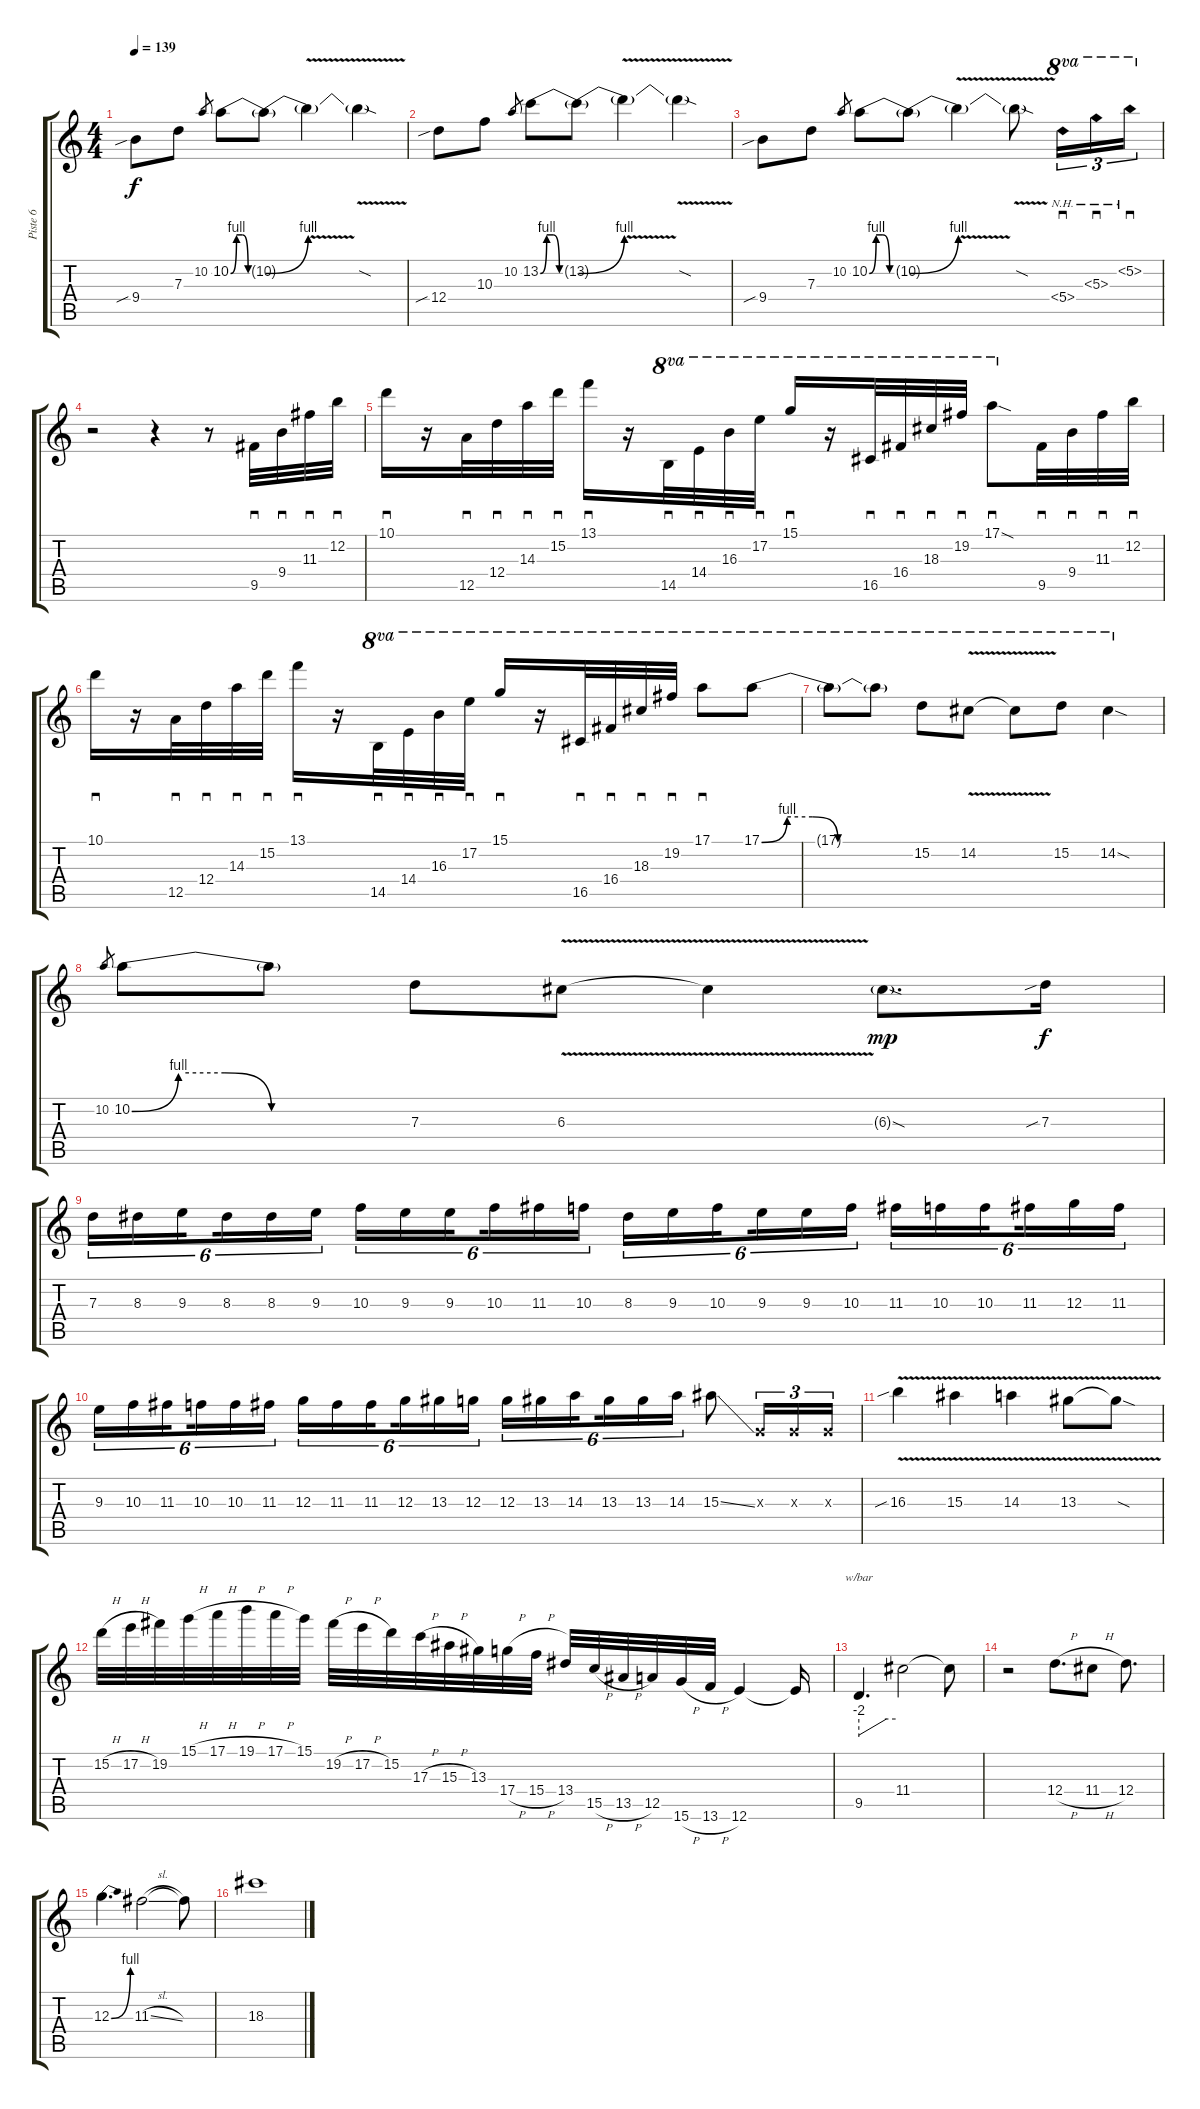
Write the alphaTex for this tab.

\track ("Piste 6" "Piste 6") {instrument distortionguitar}
\staff {score tabs}
\tuning (E4 B3 G3 D3 A2 E2) {hide}
\ts (4 4)
\tempo 139
\clef g2
\ks c
9.4{sib}.8{dy f} 7.3.8 10.2.8{gr} 10.2{be (custom 0 0 10 4 20 4 30 0 60 0)}.8 10.2{be (bend 0 0 60 4) t}.8 10.2{v t}.4 10.2{sod t}.4 |
12.4{sib}.8 10.3.8 10.2.8{gr} 13.2{be (custom 0 0 10 4 20 4 30 0 60 0)}.8 13.2{be (bend 0 0 60 4) t}.8 13.2{v t}.4 13.2{sod t}.4 |
9.4{sib}.8 7.3.8 10.2.8{gr} 10.2{be (custom 0 0 10 4 20 4 30 0 60 0)}.8 10.2{be (bend 0 0 60 4) t}.8 10.2{v t}.4 10.2{sod t}.8 5.4{nh}.16{sd tu (3 2) ot 8va} 5.3{nh}.16{sd tu (3 2) ot 8va} 5.2{nh}.16{sd tu (3 2) ot 8va} |
r.2 r.4 r.8 9.5.32{sd} 9.4.32{sd} 11.3.32{sd} 12.2.32{sd} |
10.1.16{sd} r.16 12.5.32{sd} 12.4.32{sd} 14.3.32{sd} 15.2.32{sd} 13.1.16{sd} r.16 14.5.32{sd ot 8va} 14.4.32{sd ot 8va} 16.3.32{sd ot 8va} 17.2.32{sd ot 8va} 15.1.16{sd ot 8va} r.16{ot 8va} 16.5.32{sd ot 8va} 16.4.32{sd ot 8va} 18.3.32{sd ot 8va} 19.2.32{sd ot 8va} 17.1{sod}.8{sd ot 8va} 9.5.32{sd} 9.4.32{sd} 11.3.32{sd} 12.2.32{sd} |
10.1.16{sd} r.16 12.5.32{sd} 12.4.32{sd} 14.3.32{sd} 15.2.32{sd} 13.1.16{sd} r.16 14.5.32{sd ot 8va} 14.4.32{sd ot 8va} 16.3.32{sd ot 8va} 17.2.32{sd ot 8va} 15.1.16{sd ot 8va} r.16{ot 8va} 16.5.32{sd ot 8va} 16.4.32{sd ot 8va} 18.3.32{sd ot 8va} 19.2.32{sd ot 8va} 17.1.8{sd ot 8va} 17.1{be (custom 0 0 10 4 20 4 30 0 60 0)}.8{ot 8va} |
17.1{t}.8{ot 8va} 17.1{t}.8{ot 8va} 15.2.8{ot 8va} 14.2{v}.8{ot 8va} 14.2{t}.8{ot 8va} 15.2.8{ot 8va} 14.2{sod}.4{ot 8va} |
10.2.8{gr} 10.2{be (custom 0 0 10 4 20 4 30 0 60 0)}.8 10.2{t}.8 7.3.8 6.3{v}.8 6.3{t}.4 6.3{sod g}.8{d dy mp} 7.3{sib}.16{dy f} |
7.3.16{tu (6 4)} 8.3.16{tu (6 4)} 9.3.16{tu (6 4) beam splitsecondary} 8.3.16{tu (6 4)} 8.3.16{tu (6 4)} 9.3.16{tu (6 4)} 10.3.16{tu (6 4)} 9.3.16{tu (6 4)} 9.3.16{tu (6 4) beam splitsecondary} 10.3.16{tu (6 4)} 11.3.16{tu (6 4)} 10.3.16{tu (6 4)} 8.3.16{tu (6 4)} 9.3.16{tu (6 4)} 10.3.16{tu (6 4) beam splitsecondary} 9.3.16{tu (6 4)} 9.3.16{tu (6 4)} 10.3.16{tu (6 4)} 11.3.16{tu (6 4)} 10.3.16{tu (6 4)} 10.3.16{tu (6 4) beam splitsecondary} 11.3.16{tu (6 4)} 12.3.16{tu (6 4)} 11.3.16{tu (6 4)} |
9.3.16{tu (6 4)} 10.3.16{tu (6 4)} 11.3.16{tu (6 4) beam splitsecondary} 10.3.16{tu (6 4)} 10.3.16{tu (6 4)} 11.3.16{tu (6 4)} 12.3.16{tu (6 4)} 11.3.16{tu (6 4)} 11.3.16{tu (6 4) beam splitsecondary} 12.3.16{tu (6 4)} 13.3.16{tu (6 4)} 12.3.16{tu (6 4)} 12.3.16{tu (6 4)} 13.3.16{tu (6 4)} 14.3.16{tu (6 4) beam splitsecondary} 13.3.16{tu (6 4)} 13.3.16{tu (6 4)} 14.3.16{tu (6 4)} 15.3{ss}.8 0.3{x}.16{tu (3 2)} 0.3{x}.16{tu (3 2)} 0.3{x}.16{tu (3 2)} |
16.3{v sib}.4 15.3{v}.4 14.3{v}.4 13.3{v}.8 13.3{sod t}.8 |
15.2{h}.32 17.2{h}.32 19.2.32 15.1{h}.32 17.1{h}.32 19.1{h}.32 17.1{h}.32 15.1.32 19.2{h}.32 17.2{h}.32 15.2.32 17.3{h}.32 15.3{h}.32 13.3.32 17.4{h}.32 15.4{h}.32 13.4.32 15.5{h}.32 13.5{h}.32 12.5.32 15.6{h}.32 13.6{h}.32 12.6.4 12.6{t}.16 |
9.5.4{d tbe (custom default 0 -8 45 0 60 0)} 11.4.2 11.4{t}.8 |
r.2 12.4{h}.8{d} 11.4{h}.8 12.4.8{d} |
12.3{be (bend 0 0 60 4)}.4{d} 11.3{sl}.2 11.3{t}.8 |
18.3.1
